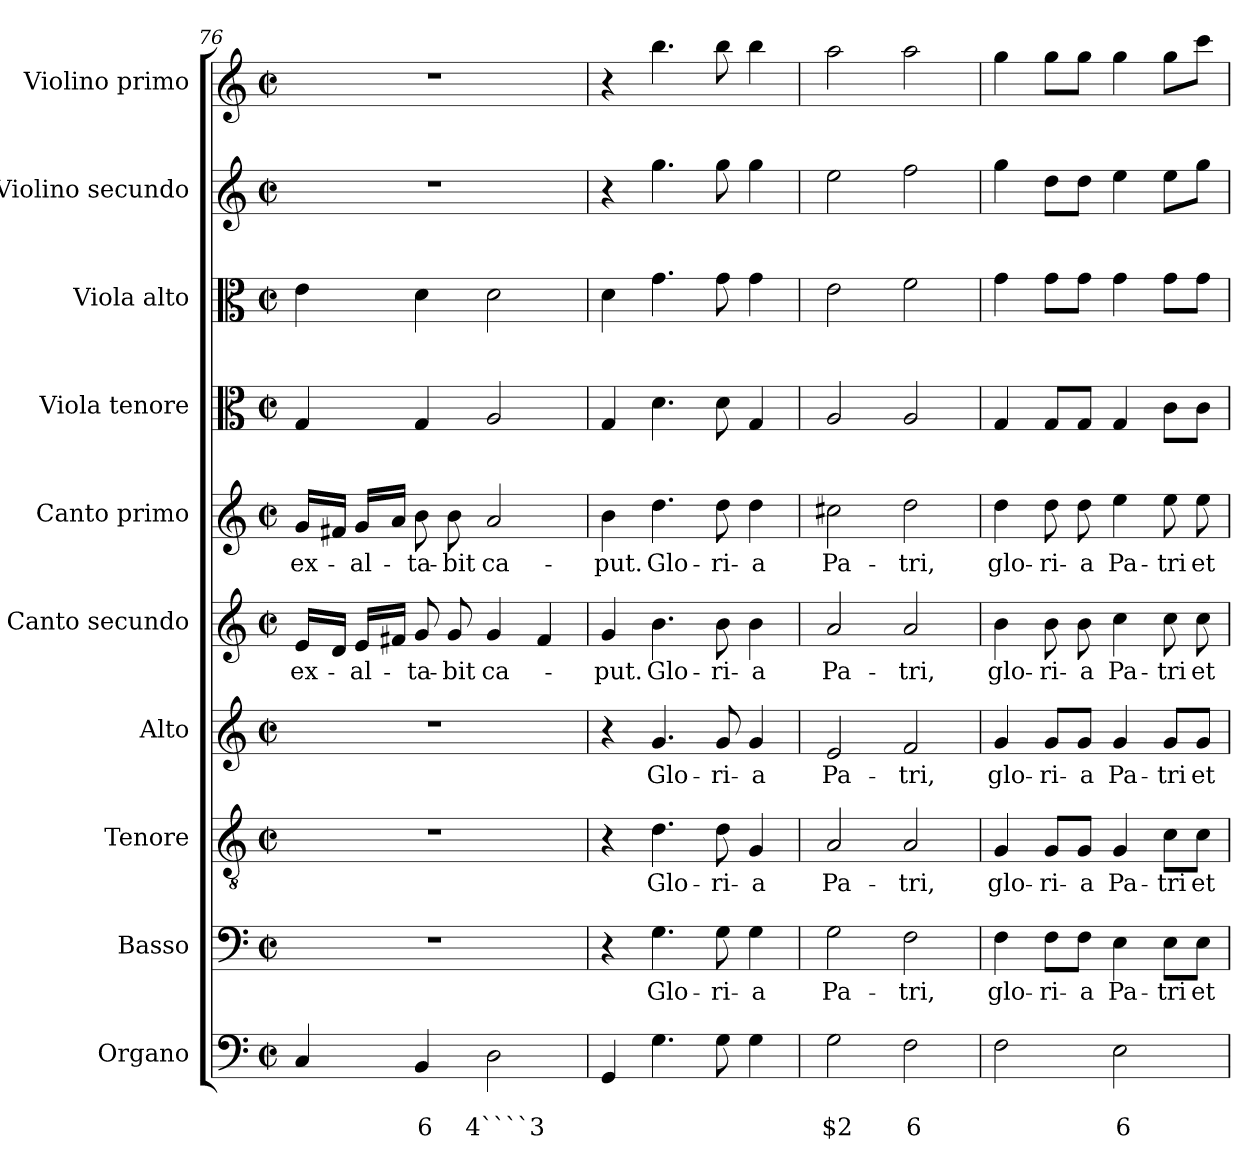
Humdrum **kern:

**kern	**text	**text	**kern	**text	**kern	**text	**kern	**text	**kern	**text	**kern	**text	**kern	**kern	**kern	**kern
*part10	*part10	*part10	*part9	*part9	*part8	*part8	*part7	*part7	*part6	*part6	*part5	*part5	*part4	*part3	*part2	*part1
*staff10	*staff10	*staff10	*staff9	*staff9	*staff8	*staff8	*staff7	*staff7	*staff6	*staff6	*staff5	*staff5	*staff4	*staff3	*staff2	*staff1
*I"Organo	*	*	*I"Basso	*	*I"Tenore	*	*I"Alto	*	*I"Canto secundo	*	*I"Canto primo	*	*I"Viola tenore	*I"Viola alto	*I"Violino secundo	*I"Violino primo
!!LO:PB:g=z
*clefF4	*	*	*clefF4	*	*clefGv2	*	*clefG2	*	*clefG2	*	*clefG2	*	*clefC3	*clefC3	*clefG2	*clefG2
*k[]	*	*	*k[]	*	*k[]	*	*k[]	*	*k[]	*	*k[]	*	*k[]	*k[]	*k[]	*k[]
*C:	*	*	*C:	*	*C:	*	*C:	*	*C:	*	*C:	*	*C:	*C:	*C:	*C:
*M2/2	*	*	*M2/2	*	*M2/2	*	*M2/2	*	*M2/2	*	*M2/2	*	*M2/2	*M2/2	*M2/2	*M2/2
*met(c|)	*	*	*met(c|)	*	*met(c|)	*	*met(c|)	*	*met(c|)	*	*met(c|)	*	*met(c|)	*met(c|)	*met(c|)	*met(c|)
=76	=76	=76	=76	=76	=76	=76	=76	=76	=76	=76	=76	=76	=76	=76	=76	=76
!	!	!	!	!	!	!	!	!	!	!LO:LY:b	!	!LO:LY:b	!	!	!	!
4C/	.	.	1r	.	1r	.	1r	.	16e/LL	ex-	16g/LL	ex-	4G/	4e\	1r	1r
.	.	.	.	.	.	.	.	.	16d/JJ	.	16f#X/JJ	.	.	.	.	.
!	!	!	!	!	!	!	!	!	!	!LO:LY:b	!	!LO:LY:b	!	!	!	!
.	.	.	.	.	.	.	.	.	16e/LL	-al-	16g/LL	-al-	.	.	.	.
.	.	.	.	.	.	.	.	.	16f#X/JJ	.	16a/JJ	.	.	.	.	.
!	!	!LO:LY:b	!	!	!	!	!	!	!	!LO:LY:b	!	!LO:LY:b	!	!	!	!
4BB/	.	6	.	.	.	.	.	.	8g/	-ta-	8b\	-ta-	4G/	4d\	.	.
!	!	!	!	!	!	!	!	!	!	!LO:LY:b	!	!LO:LY:b	!	!	!	!
.	.	.	.	.	.	.	.	.	8g/	-bit	8b\	-bit	.	.	.	.
!	!	!LO:LY:b	!	!	!	!	!	!	!	!LO:LY:b	!	!LO:LY:b	!	!	!	!
2D\	.	4````3	.	.	.	.	.	.	4g/	ca-	2a/	ca-	2A/	2d\	.	.
.	.	.	.	.	.	.	.	.	4f#/	.	.	.	.	.	.	.
=77	=77	=77	=77	=77	=77	=77	=77	=77	=77	=77	=77	=77	=77	=77	=77	=77
!	!	!	!	!	!	!	!	!	!	!LO:LY:b	!	!LO:LY:b	!	!	!	!
4GG/	.	.	4r	.	4r	.	4r	.	4g/	-put.	4b\	-put.	4G/	4d\	4r	4r
!	!	!	!	!LO:LY:b	!	!LO:LY:b	!	!LO:LY:b	!	!LO:LY:b	!	!LO:LY:b	!	!	!	!
4.G\	.	.	4.G\	Glo-	4.d\	Glo-	4.g/	Glo-	4.b\	Glo-	4.dd\	Glo-	4.d\	4.g\	4.gg\	4.bb\
!	!	!	!	!LO:LY:b	!	!LO:LY:b	!	!LO:LY:b	!	!LO:LY:b	!	!LO:LY:b	!	!	!	!
8G\	.	.	8G\	-ri-	8d\	-ri-	8g/	-ri-	8b\	-ri-	8dd\	-ri-	8d\	8g\	8gg\	8bb\
!	!	!	!	!LO:LY:b	!	!LO:LY:b	!	!LO:LY:b	!	!LO:LY:b	!	!LO:LY:b	!	!	!	!
4G\	.	.	4G\	-a	4G/	-a	4g/	-a	4b\	-a	4dd\	-a	4G/	4g\	4gg\	4bb\
=78	=78	=78	=78	=78	=78	=78	=78	=78	=78	=78	=78	=78	=78	=78	=78	=78
!	!	!LO:LY:b	!	!LO:LY:b	!	!LO:LY:b	!	!LO:LY:b	!	!LO:LY:b	!	!LO:LY:b	!	!	!	!
2G\	.	$2	2G\	Pa-	2A/	Pa-	2e/	Pa-	2a/	Pa-	2cc#X\	Pa-	2A/	2e\	2ee\	2aa\
!	!	!LO:LY:b	!	!LO:LY:b	!	!LO:LY:b	!	!LO:LY:b	!	!LO:LY:b	!	!LO:LY:b	!	!	!	!
2F\	.	6	2F\	-tri,	2A/	-tri,	2f/	-tri,	2a/	-tri,	2dd\	-tri,	2A/	2f\	2ff\	2aa\
=79	=79	=79	=79	=79	=79	=79	=79	=79	=79	=79	=79	=79	=79	=79	=79	=79
!	!	!	!	!LO:LY:b	!	!LO:LY:b	!	!LO:LY:b	!	!LO:LY:b	!	!LO:LY:b	!	!	!	!
2F\	.	.	4F\	glo-	4G/	glo-	4g/	glo-	4b\	glo-	4dd\	glo-	4G/	4g\	4gg\	4gg\
!	!	!	!	!LO:LY:b	!	!LO:LY:b	!	!LO:LY:b	!	!LO:LY:b	!	!LO:LY:b	!	!	!	!
.	.	.	8F\L	-ri-	8G/L	-ri-	8g/L	-ri-	8b\	-ri-	8dd\	-ri-	8G/L	8g\L	8dd\L	8gg\L
!	!	!	!	!LO:LY:b	!	!LO:LY:b	!	!LO:LY:b	!	!LO:LY:b	!	!LO:LY:b	!	!	!	!
.	.	.	8F\J	-a	8G/J	-a	8g/J	-a	8b\	-a	8dd\	-a	8G/J	8g\J	8dd\J	8gg\J
!	!	!LO:LY:b	!	!LO:LY:b	!	!LO:LY:b	!	!LO:LY:b	!	!LO:LY:b	!	!LO:LY:b	!	!	!	!
2E\	.	6	4E\	Pa-	4G/	Pa-	4g/	Pa-	4cc\	Pa-	4ee\	Pa-	4G/	4g\	4ee\	4gg\
!	!	!	!	!LO:LY:b	!	!LO:LY:b	!	!LO:LY:b	!	!LO:LY:b	!	!LO:LY:b	!	!	!	!
.	.	.	8E\L	-tri	8c\L	-tri	8g/L	-tri	8cc\	-tri	8ee\	-tri	8c\L	8g\L	8ee\L	8gg\L
!	!	!	!	!LO:LY:b	!	!LO:LY:b	!	!LO:LY:b	!	!LO:LY:b	!	!LO:LY:b	!	!	!	!
.	.	.	8E\J	et	8c\J	et	8g/J	et	8cc\	et	8ee\	et	8c\J	8g\J	8gg\J	8ccc\J
=	=	=	=	=	=	=	=	=	=	=	=	=	=	=	=	=
*-	*-	*-	*-	*-	*-	*-	*-	*-	*-	*-	*-	*-	*-	*-	*-	*-
